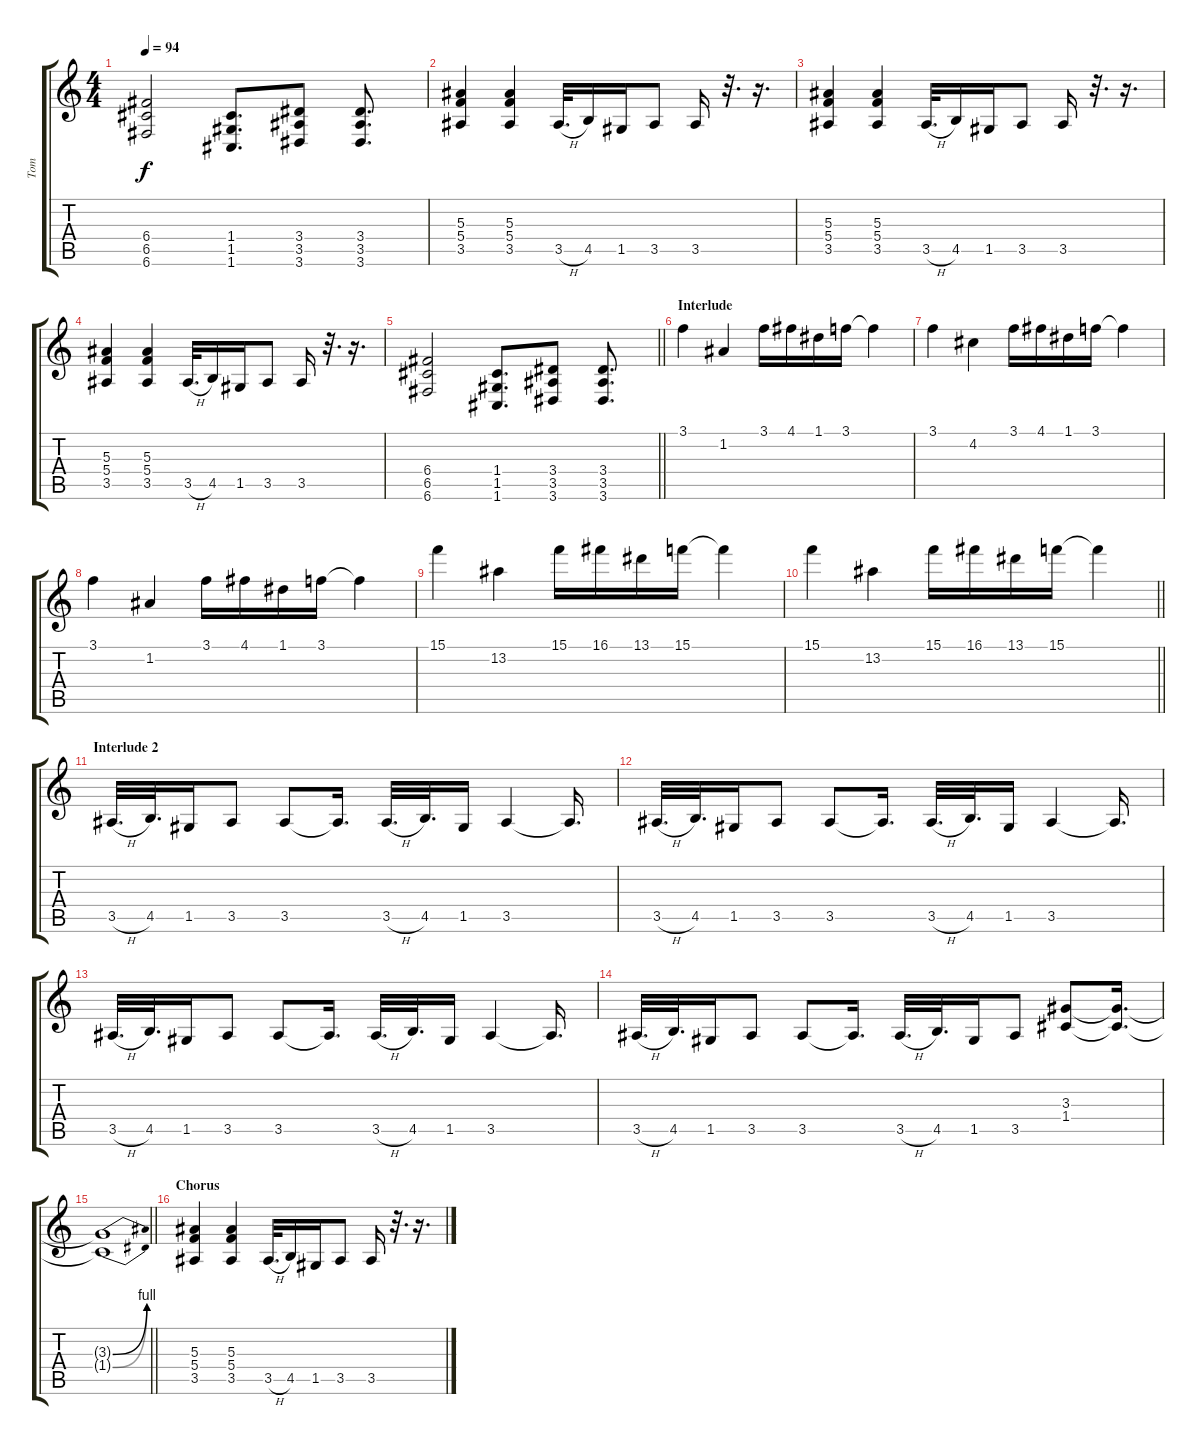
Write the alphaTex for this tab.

\track ("Tom" "Tom") {instrument distortionguitar}
\staff {score tabs}
\tuning (D4 A3 F3 C3 G2 C2) {hide}
\ts (4 4)
\tempo 94
\clef g2
\ks c
(6.4 6.5 6.6).2{dy f} (1.4 1.5 1.6).8{d} (3.4 3.5 3.6).8 (3.4 3.5 3.6).8{d} |
(5.3 5.4 3.5).4 (5.3 5.4 3.5).4 3.5{h}.32{d} 4.5.16 1.5.16 3.5.8 3.5.16 r.32{d} r.16{d} |
(5.3 5.4 3.5).4 (5.3 5.4 3.5).4 3.5{h}.32{d} 4.5.16 1.5.16 3.5.8 3.5.16 r.32{d} r.16{d} |
(5.3 5.4 3.5).4 (5.3 5.4 3.5).4 3.5{h}.32{d} 4.5.16 1.5.16 3.5.8 3.5.16 r.32{d} r.16{d} |
\barLineRight lightlight
(6.4 6.5 6.6).2 (1.4 1.5 1.6).8{d} (3.4 3.5 3.6).8 (3.4 3.5 3.6).8{d} |
\section ("" "Interlude")
3.1.4 1.2.4 3.1.16 4.1.16 1.1.16 3.1.16 3.1{t}.4 |
3.1.4 4.2.4 3.1.16 4.1.16 1.1.16 3.1.16 3.1{t}.4 |
3.1.4 1.2.4 3.1.16 4.1.16 1.1.16 3.1.16 3.1{t}.4 |
15.1.4 13.2.4 15.1.16 16.1.16 13.1.16 15.1.16 15.1{t}.4 |
\barLineRight lightlight
15.1.4 13.2.4 15.1.16 16.1.16 13.1.16 15.1.16 15.1{t}.4 |
\section ("" "Interlude 2")
3.5{h}.32{d} 4.5.32{d} 1.5.16 3.5.8 3.5.8 3.5{t}.16{d} 3.5{h}.32{d} 4.5.32{d} 1.5.16 3.5.4 3.5{t}.16{d} |
3.5{h}.32{d} 4.5.32{d} 1.5.16 3.5.8 3.5.8 3.5{t}.16{d} 3.5{h}.32{d} 4.5.32{d} 1.5.16 3.5.4 3.5{t}.16{d} |
3.5{h}.32{d} 4.5.32{d} 1.5.16 3.5.8 3.5.8 3.5{t}.16{d} 3.5{h}.32{d} 4.5.32{d} 1.5.16 3.5.4 3.5{t}.16{d} |
3.5{h}.32{d} 4.5.32{d} 1.5.16 3.5.8 3.5.8 3.5{t}.16{d} 3.5{h}.32{d} 4.5.32{d} 1.5.16 3.5.8 (3.3 1.4).8 (3.3{t} 1.4{t}).16{d} |
\barLineRight lightlight
(3.3{be (bend 0 0 60 4) t} 1.4{be (bend 0 0 60 4) t}).1 |
\section ("" "Chorus")
(5.3 5.4 3.5).4 (5.3 5.4 3.5).4 3.5{h}.32{d} 4.5.16 1.5.16 3.5.8 3.5.16 r.32{d} r.16{d}
